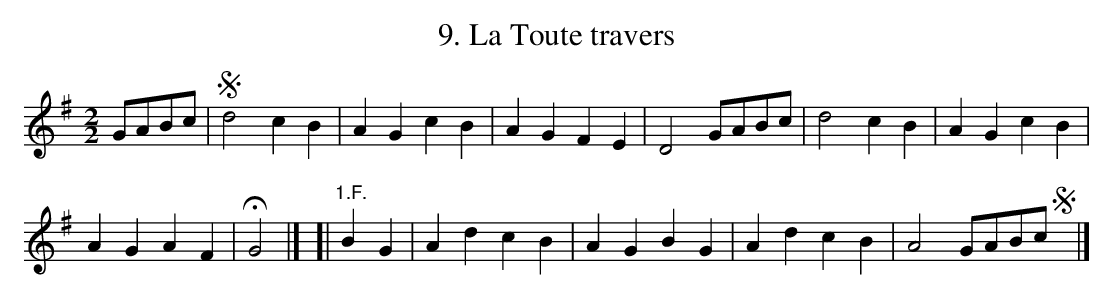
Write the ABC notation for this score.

X:1
T: 9. La Toute travers
M: 2/2
L: 1/8
K: G
GABc |\
!segno!d4 c2B2 | A2G2 c2B2 |\
A2G2 F2E2 | D4 GABc |\
d4 c2B2 | A2G2 c2B2 |
A2G2 A2F2 | HG4 |]\
[| "1.F."B2G2 |\
A2d2 c2B2 | A2G2 B2G2 |\
A2d2 c2B2 | A4 GABc !segno!y|]
